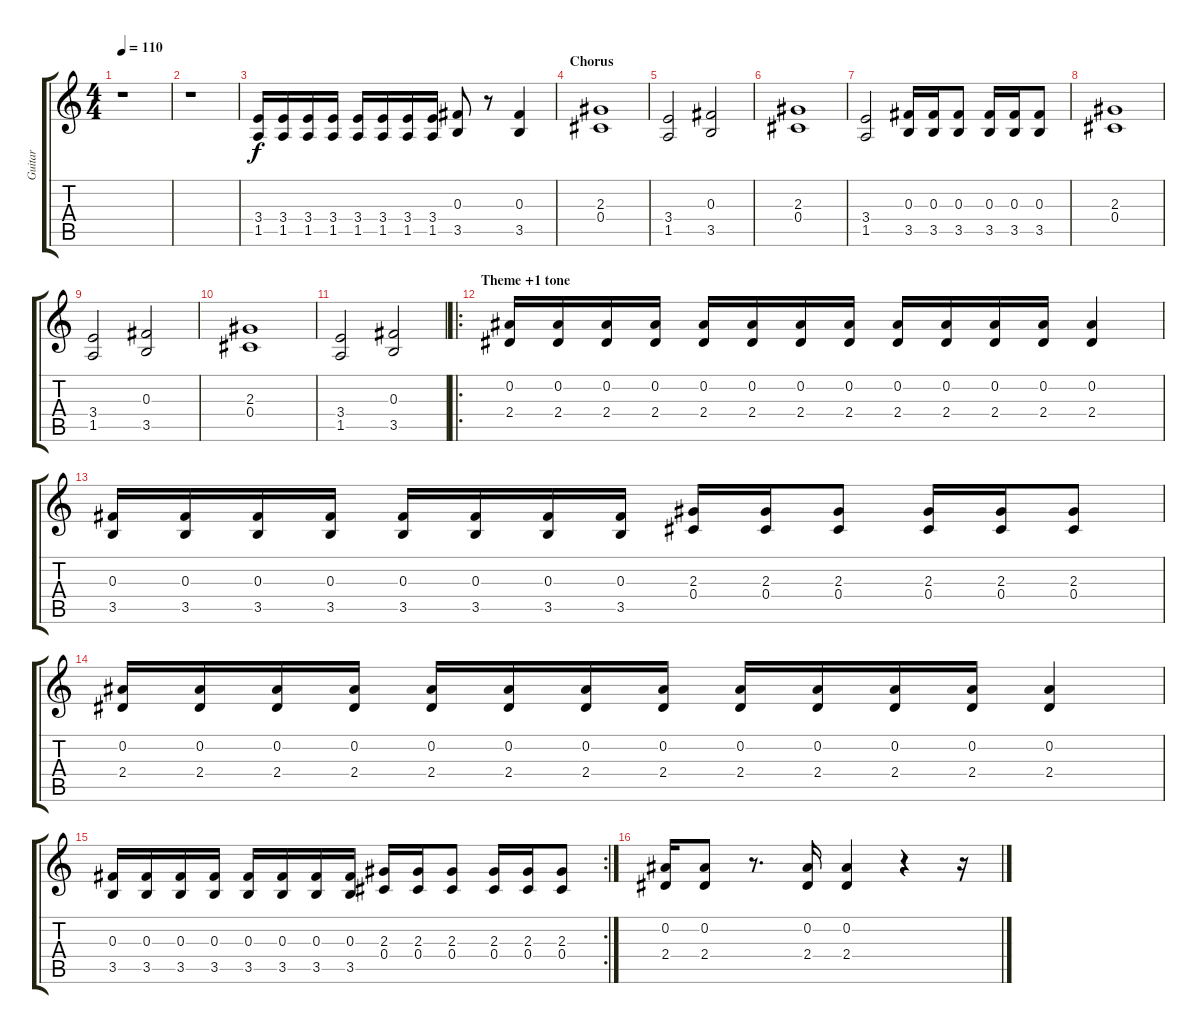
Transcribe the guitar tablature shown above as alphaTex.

\track ("Guitar" "Guitar") {instrument distortionguitar}
\staff {score tabs}
\tuning (Eb4 Bb3 Gb3 Db3 Ab2 Eb2) {hide}
\ts (4 4)
\tempo 110
\clef g2
\ks c
r.1{dy f} |
r.1 |
(3.4 1.5).16 (3.4 1.5).16 (3.4 1.5).16 (3.4 1.5).16 (3.4 1.5).16 (3.4 1.5).16 (3.4 1.5).16 (3.4 1.5).16 (0.3 3.5).8 r.8 (0.3 3.5).4 |
\section ("" "Chorus")
(2.3 0.4).1 |
(3.4 1.5).2 (0.3 3.5).2 |
(2.3 0.4).1 |
(3.4 1.5).2 (0.3 3.5).16 (0.3 3.5).16 (0.3 3.5).8 (0.3 3.5).16 (0.3 3.5).16 (0.3 3.5).8 |
(2.3 0.4).1 |
(3.4 1.5).2 (0.3 3.5).2 |
(2.3 0.4).1 |
(3.4 1.5).2 (0.3 3.5).2 |
\ro
\section ("" "Theme +1 tone")
(0.2 2.4).16 (0.2 2.4).16 (0.2 2.4).16 (0.2 2.4).16 (0.2 2.4).16 (0.2 2.4).16 (0.2 2.4).16 (0.2 2.4).16 (0.2 2.4).16 (0.2 2.4).16 (0.2 2.4).16 (0.2 2.4).16 (0.2 2.4).4 |
(0.3 3.5).16 (0.3 3.5).16 (0.3 3.5).16 (0.3 3.5).16 (0.3 3.5).16 (0.3 3.5).16 (0.3 3.5).16 (0.3 3.5).16 (2.3 0.4).16 (2.3 0.4).16 (2.3 0.4).8 (2.3 0.4).16 (2.3 0.4).16 (2.3 0.4).8 |
(0.2 2.4).16 (0.2 2.4).16 (0.2 2.4).16 (0.2 2.4).16 (0.2 2.4).16 (0.2 2.4).16 (0.2 2.4).16 (0.2 2.4).16 (0.2 2.4).16 (0.2 2.4).16 (0.2 2.4).16 (0.2 2.4).16 (0.2 2.4).4 |
\rc 2
(0.3 3.5).16 (0.3 3.5).16 (0.3 3.5).16 (0.3 3.5).16 (0.3 3.5).16 (0.3 3.5).16 (0.3 3.5).16 (0.3 3.5).16 (2.3 0.4).16 (2.3 0.4).16 (2.3 0.4).8 (2.3 0.4).16 (2.3 0.4).16 (2.3 0.4).8 |
(0.2 2.4).16 (0.2 2.4).8 r.8{d} (0.2 2.4).16 (0.2 2.4).4 r.4 r.16
